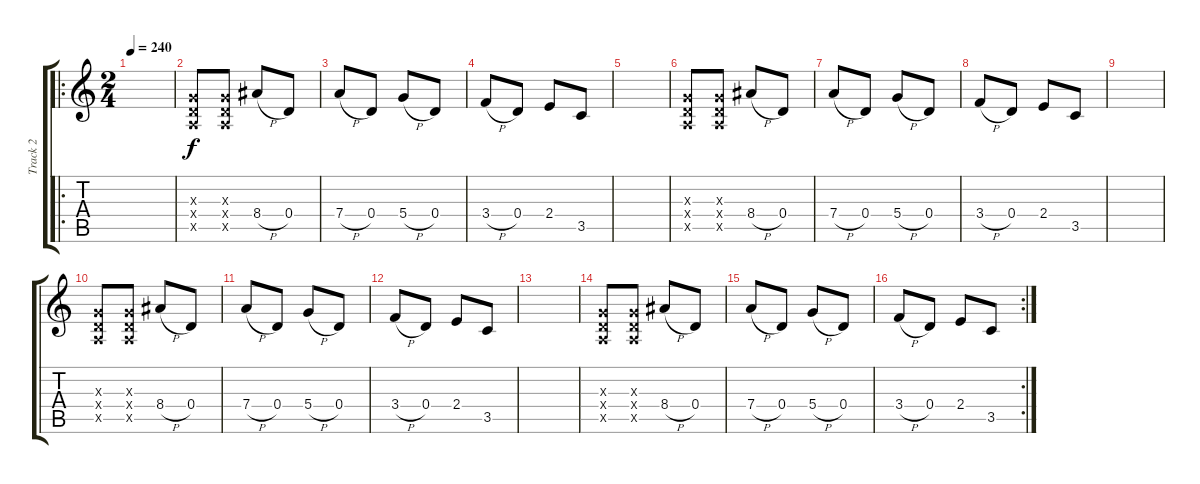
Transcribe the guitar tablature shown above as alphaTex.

\track ("Track 2" "Track 2") {instrument distortionguitar}
\staff {score tabs}
\tuning (E4 B3 G3 D3 A2 D2) {hide}
\ro
\ts (2 4)
\tempo 240
\clef g2
\ks c
|
(0.3{x} 0.4{x} 0.5{x}).8 (0.3{x} 0.4{x} 0.5{x}).8 8.4{h}.8 0.4.8 |
7.4{h}.8 0.4.8 5.4{h}.8 0.4.8 |
3.4{h}.8 0.4.8 2.4.8 3.5.8 |
|
(0.3{x} 0.4{x} 0.5{x}).8 (0.3{x} 0.4{x} 0.5{x}).8 8.4{h}.8 0.4.8 |
7.4{h}.8 0.4.8 5.4{h}.8 0.4.8 |
3.4{h}.8 0.4.8 2.4.8 3.5.8 |
|
(0.3{x} 0.4{x} 0.5{x}).8 (0.3{x} 0.4{x} 0.5{x}).8 8.4{h}.8 0.4.8 |
7.4{h}.8 0.4.8 5.4{h}.8 0.4.8 |
3.4{h}.8 0.4.8 2.4.8 3.5.8 |
|
(0.3{x} 0.4{x} 0.5{x}).8 (0.3{x} 0.4{x} 0.5{x}).8 8.4{h}.8 0.4.8 |
7.4{h}.8 0.4.8 5.4{h}.8 0.4.8 |
\rc 2
3.4{h}.8 0.4.8 2.4.8 3.5.8
